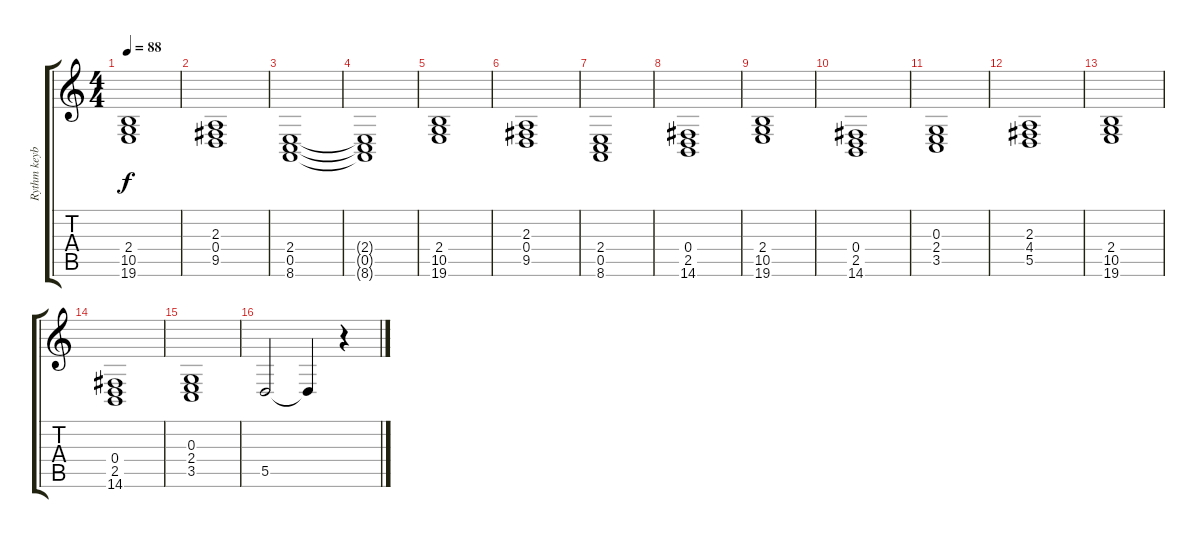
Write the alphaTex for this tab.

\track ("Rythm keyboard" "Rythm keyb") {instrument drawbarorgan}
\staff {score tabs}
\tuning (E4 B3 G3 D3 A2 E2) {hide}
\ts (4 4)
\tempo 88
\clef g2
\ks c
(2.4 10.5 19.6).1{dy f} |
(2.3 0.4 9.5).1 |
(2.4 0.5 8.6).1 |
(2.4{t} 0.5{t} 8.6{t}).1 |
(2.4 10.5 19.6).1 |
(2.3 0.4 9.5).1 |
(2.4 0.5 8.6).1 |
(0.4 2.5 14.6).1 |
(2.4 10.5 19.6).1 |
(0.4 2.5 14.6).1 |
(0.3 2.4 3.5).1 |
(2.3 4.4 5.5).1 |
(2.4 10.5 19.6).1 |
(0.4 2.5 14.6).1 |
(0.3 2.4 3.5).1 |
5.5.2 5.5{t}.4 r.4
